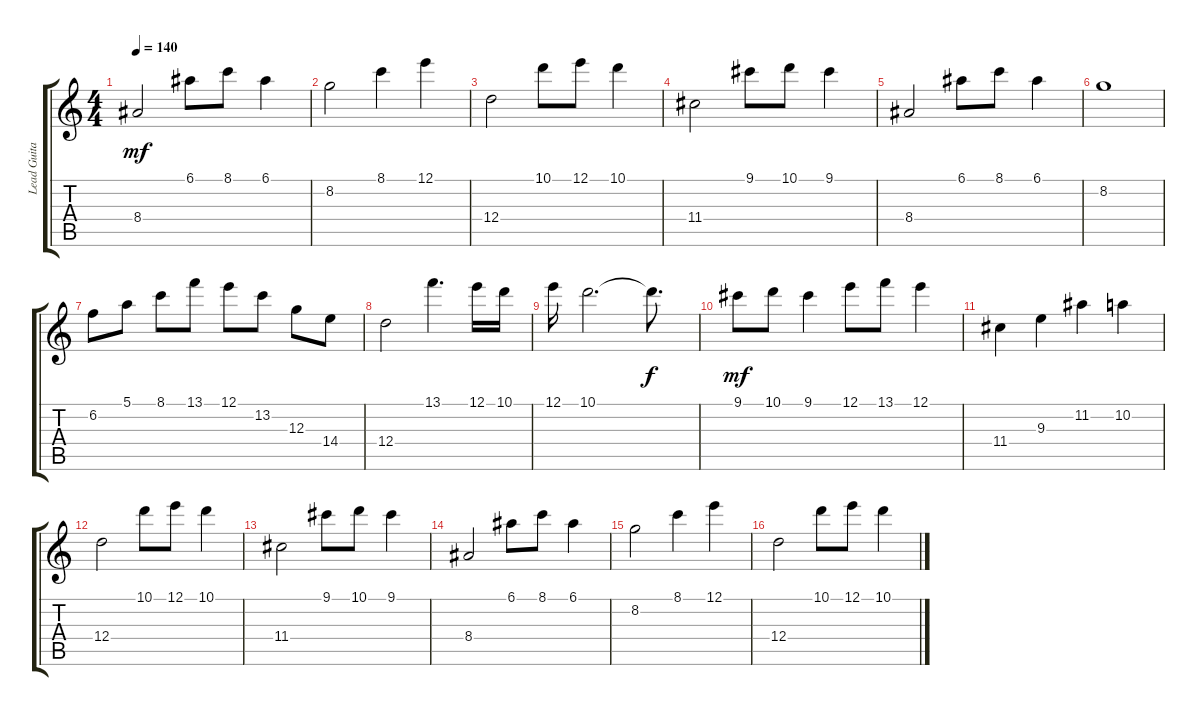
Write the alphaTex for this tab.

\track ("Lead Guitar 1" "Lead Guita") {instrument distortionguitar}
\staff {score tabs}
\tuning (E4 B3 G3 D3 A2 D2) {hide}
\ts (4 4)
\tempo 140
\clef g2
\ks c
8.4.2{dy mf} 6.1.8 8.1.8 6.1.4 |
8.2.2 8.1.4 12.1.4 |
12.4.2 10.1.8 12.1.8 10.1.4 |
11.4.2 9.1.8 10.1.8 9.1.4 |
8.4.2 6.1.8 8.1.8 6.1.4 |
8.2.1 |
6.2.8 5.1.8 8.1.8 13.1.8 12.1.8 13.2.8 12.3.8 14.4.8 |
12.4.2 13.1.4{d} 12.1.16 10.1.16 |
12.1.16 10.1.2{d} 10.1{t}.8{d dy f} |
9.1.8{dy mf} 10.1.8 9.1.4 12.1.8 13.1.8 12.1.4 |
11.4.4 9.3.4 11.2.4 10.2.4 |
12.4.2 10.1.8 12.1.8 10.1.4 |
11.4.2 9.1.8 10.1.8 9.1.4 |
8.4.2 6.1.8 8.1.8 6.1.4 |
8.2.2 8.1.4 12.1.4 |
12.4.2 10.1.8 12.1.8 10.1.4
